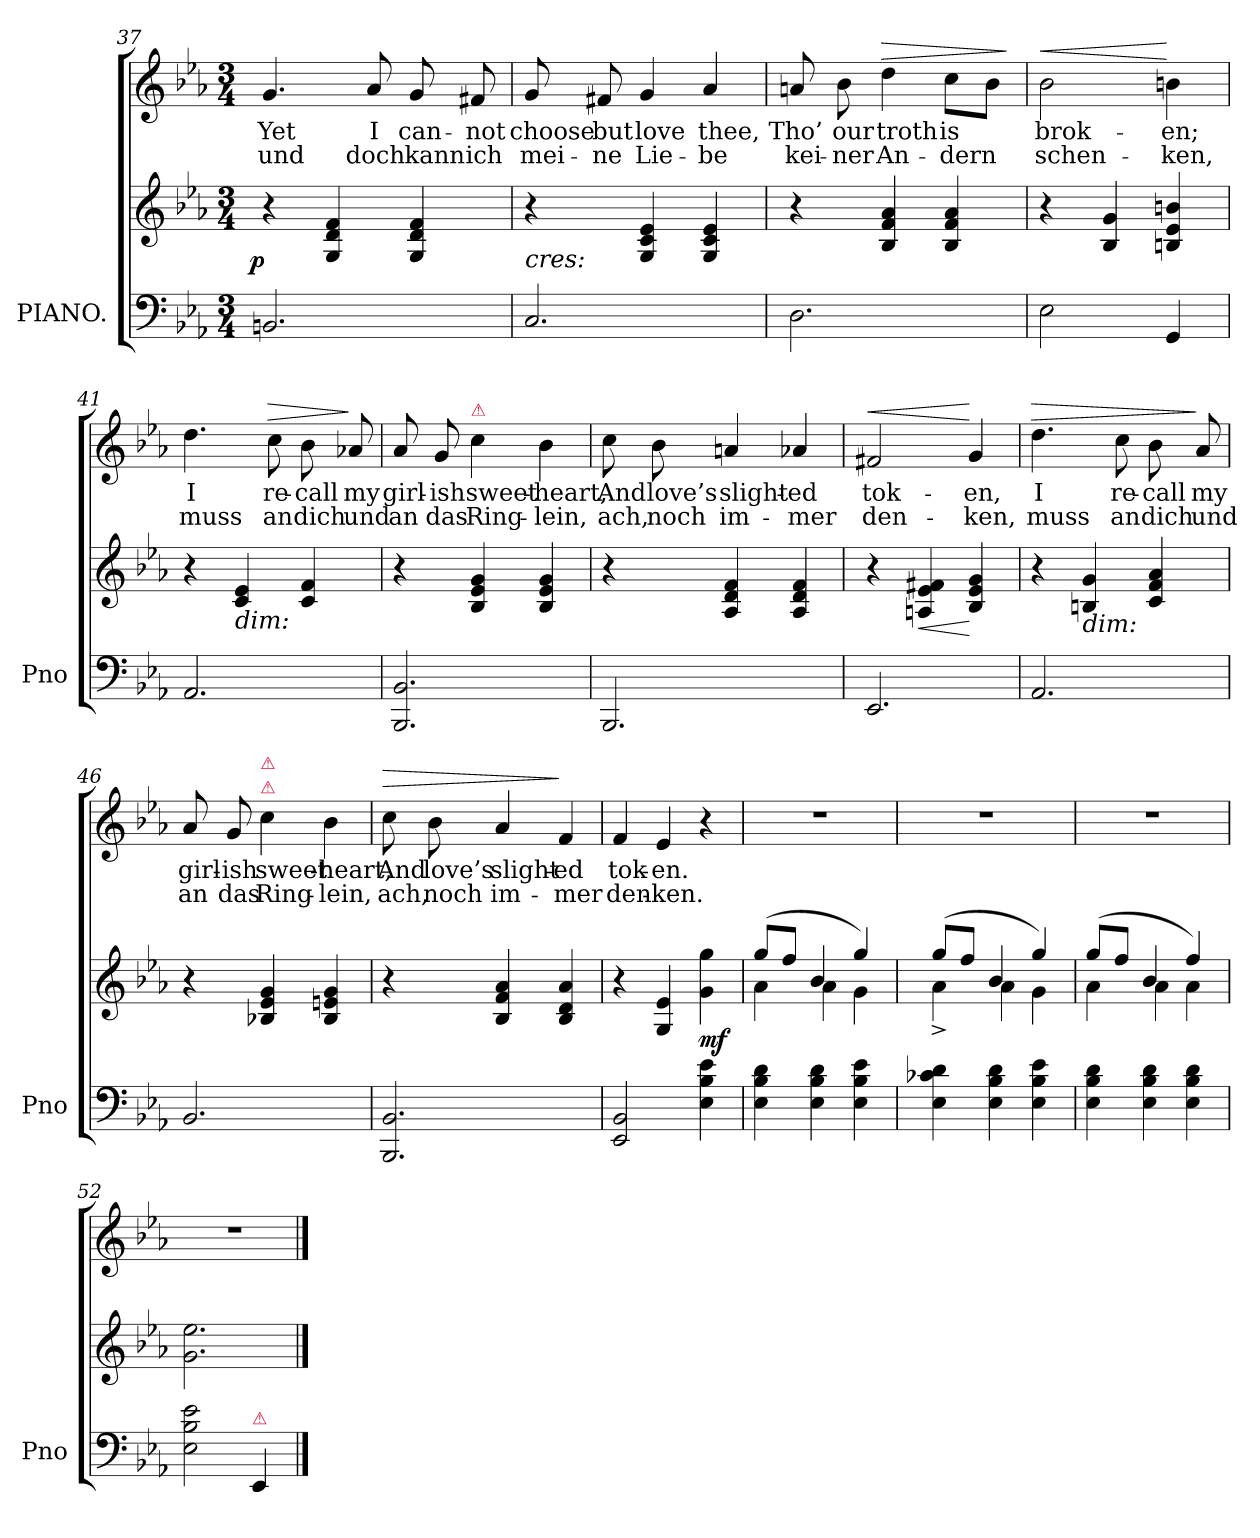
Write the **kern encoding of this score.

**kern	**kern	**dynam	**kern	**text	**text	**dynam
*part2	*part2	*part2	*part1	*part1	*part1	*part1
*staff3	*staff2	*staff2/3	*staff1	*staff1	*staff1	*staff1
*I"PIANO.	*	*	*	*	*	*
*I'Pno	*	*	*	*	*	*
*clefF4	*clefG2	*	*clefG2	*	*	*
*k[b-e-a-]	*k[b-e-a-]	*	*k[b-e-a-]	*	*	*
*E-:	*E-:	*	*E-:	*	*	*
*M3/4	*M3/4	*	*M3/4	*	*	*
=37	=37	=37	=37	=37	=37	=37
!	!	!LO:DY:rj	!	!	!	!
2.BBn/	4r	p	4.g	Yet	und	.
.	4G 4d 4f	.	.	.	.	.
.	.	.	8a-	I	doch	.
.	4G 4d 4f	.	8g	can-	kann	.
.	.	.	8f#X	not	ich	.
=38	=38	=38	=38	=38	=38	=38
!	!LO:TX:c:i:t=cres&colon;	!	!	!	!	!
2.C/	4r	.	8g	choose	mei-	.
.	.	.	8f#X	but	-ne	.
.	4G 4c 4e-	.	4g	love	Lie-	.
.	4G 4c 4e-	.	4a-	thee,	-be	.
=39	=39	=39	=39	=39	=39	=39
2.D	4r	.	8an/	Tho’	kei-	.
.	.	.	8b-\	our	-ner	.
!	!	!	!	!	!	!LO:HP:a
.	4B- 4f 4a-	.	4dd	troth	An-	>
.	4B- 4f 4a-	.	8ccL	is	-dern	.
.	.	.	8b-J	.	.	.
.	.	.	.	.	.	]
=40	=40	=40	=40	=40	=40	=40
!	!	!	!	!	!	!LO:HP:a
2E-	4r	.	2b-	brok-	schen-	<
.	4B- 4g	.	.	.	.	.
4GG	4Bn 4e- 4bn	.	4bn	-en;	-ken,	[
=41	=41	=41	=41	=41	=41	=41
2.AA-	4r	.	4.dd	I	muss	.
!	!LO:TX:c:i:t=dim&colon;	!	!	!	!	!
.	4c/ 4e-/	.	.	.	.	.
!	!	!	!	!	!	!LO:HP:a
.	.	.	8cc	re-	an	>
.	4c/ 4f/	.	8b-	-call	dich	.
.	.	.	8a-X/	my	und	]
=42	=42	=42	=42	=42	=42	=42
2.BBB- 2.BB-	4r	.	8a-	girl-	an	.
.	.	.	8g	-ish	das	.
!	!	!	!LO:TX:a:color=crimson:t=⚠	!	!	!
.	4B- 4e- 4g	.	4cc	sweet-	Ring-	.
.	4B- 4e- 4g	.	4b-	-heart,	-lein,	.
=43	=43	=43	=43	=43	=43	=43
2.BBB-	4r	.	8cc	And	ach,	.
.	.	.	8b-	love’s	noch	.
.	4A- 4d 4f	.	4an	slight-	im-	.
.	4A- 4d 4f	.	4a-X	-ed	-mer	.
=44	=44	=44	=44	=44	=44	=44
!	!	!	!	!	!	!LO:HP:a
2.EE-	4r	.	2f#X	tok-	den-	<
.	4An 4e- 4f#X	<	.	.	.	.
.	4B- 4e- 4g	[	4g	-en,	-ken,	[
=45	=45	=45	=45	=45	=45	=45
!	!	!	!	!	!	!LO:HP:a
2.AA-	4r	.	4.dd	I	muss	>
!	!LO:TX:c:i:t=dim&colon;	!	!	!	!	!
.	4Bn 4g	.	.	.	.	.
.	.	.	8cc	re-	an	.
.	4c 4f 4a-	.	8b-	-call	dich	.
.	.	.	8a-/	my	und	]
=46	=46	=46	=46	=46	=46	=46
2.BB-	4r	.	8a-	girl-	an	.
.	.	.	8g	-ish	das	.
!	!	!	!LO:TX:a:color=crimson:t=⚠	!	!	!
!	!	!	!LO:TX:a:color=crimson:t=⚠	!	!	!
.	4B-X 4e- 4g	.	4cc	sweet-	Ring-	.
.	4B- 4en 4g	.	4b-	-heart,	-lein,	.
=47	=47	=47	=47	=47	=47	=47
!	!	!	!	!	!	!LO:HP:a
2.BBB-/ 2.BB-/	4r	.	8cc	And	ach,	>
.	.	.	8b-	love’s	noch	.
.	4B-/ 4f/ 4a-/	.	4a-	slight-	im-	.
.	4B-/ 4d/ 4a-/	.	4f	-ed	-mer	]
=48	=48	=48	=48	=48	=48	=48
2EE-/ 2BB-/	4r	.	4f	tok-	den-	.
.	4G/ 4e-/	.	4e-	-en.	-ken.	.
4E-\ 4B-\ 4e-\	4g\ 4gg\	mf	4r	.	.	.
=49	=49	=49	=49	=49	=49	=49
*	*^	*	*	*	*	*
4E- 4B- 4d	(>8ggL	4a-\	.	2.rdd	.	.	.
.	8ffJ	.	.	.	.	.	.
4E- 4B- 4d	4b-	4a-	.	.	.	.	.
4E- 4B- 4e-	4gg)	4g	.	.	.	.	.
=50	=50	=50	=50	=50	=50	=50	=50
4E- 4c-X 4d	(>8ggL	4a-^<	.	2.rdd	.	.	.
.	8ffJ	.	.	.	.	.	.
4E- 4B- 4d	4b-	4a-	.	.	.	.	.
4E- 4B- 4e-	4gg)	4g	.	.	.	.	.
=51	=51	=51	=51	=51	=51	=51	=51
4E- 4B- 4d	(>8ggL	4a-	.	2.rdd	.	.	.
.	8ffJ	.	.	.	.	.	.
4E- 4B- 4d	4b-	4a-	.	.	.	.	.
4E- 4B- 4d	4ff)	4a-	.	.	.	.	.
*	*v	*v	*	*	*	*	*
=52	=52	=52	=52	=52	=52	=52
2E-\ 2B-\ 2e-\	2.g\ 2.ee-\	.	2.rdd	.	.	.
!LO:TX:a:color=crimson:t=⚠	!	!	!	!	!	!
4EE-/	.	.	.	.	.	.
==	==	==	==	==	==	==
*-	*-	*-	*-	*-	*-	*-
